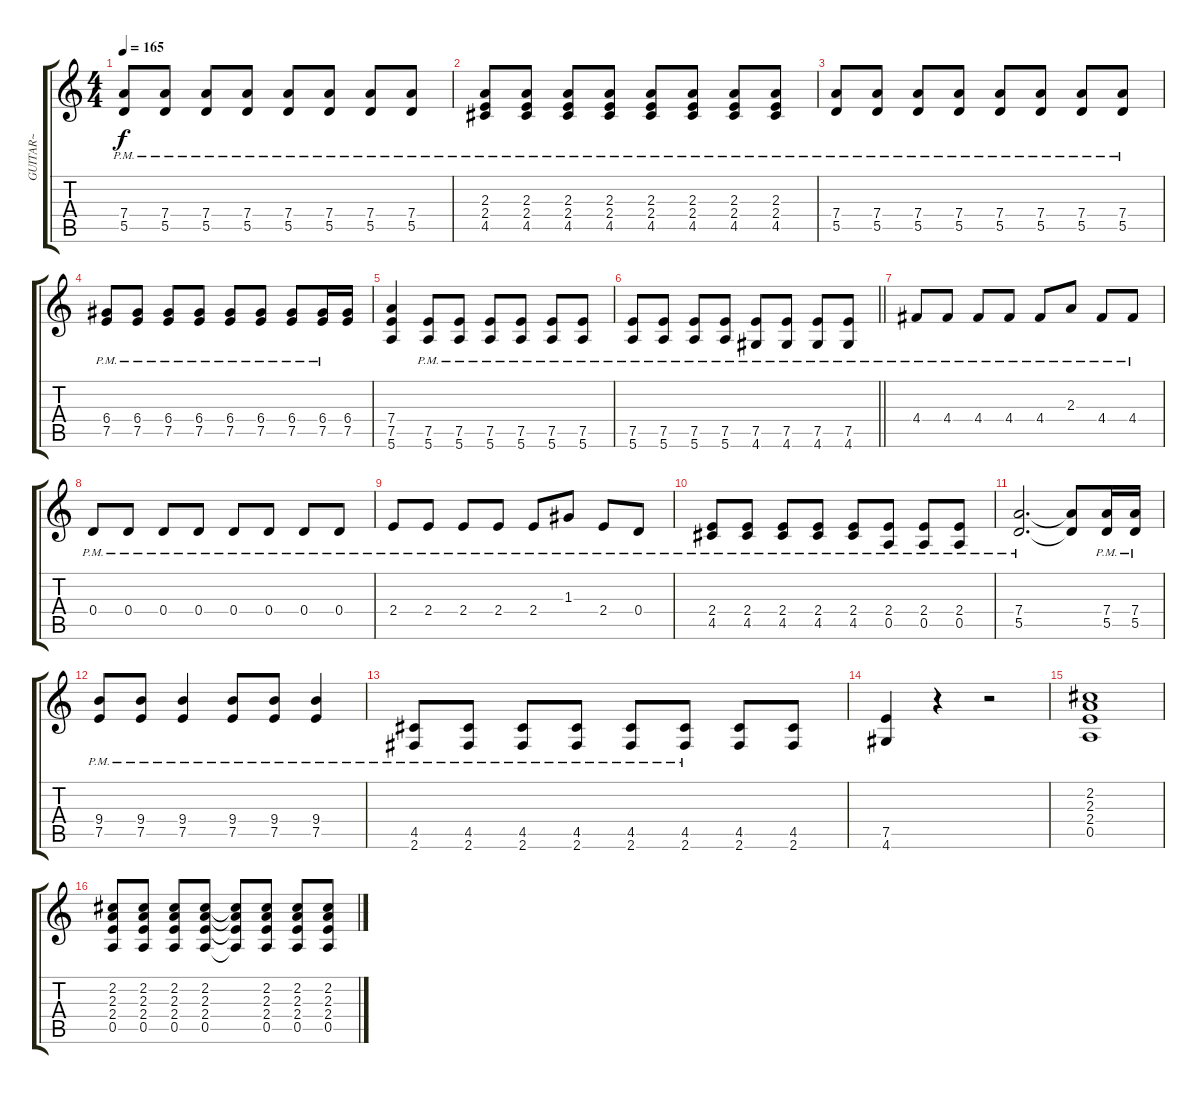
\track ("GUITAR~" "GUITAR~") {instrument distortionguitar}
\staff {score tabs}
\tuning (E4 B3 G3 D3 A2 E2) {hide}
\ts (4 4)
\tempo 165
\clef g2
\ks c
(7.4{pm} 5.5{pm}).8{dy f} (7.4{pm} 5.5{pm}).8 (7.4{pm} 5.5{pm}).8 (7.4{pm} 5.5{pm}).8 (7.4{pm} 5.5{pm}).8 (7.4{pm} 5.5{pm}).8 (7.4{pm} 5.5{pm}).8 (7.4{pm} 5.5{pm}).8 |
(2.3{pm} 2.4{pm} 4.5).8 (2.3{pm} 2.4{pm} 4.5).8 (2.3{pm} 2.4{pm} 4.5).8 (2.3{pm} 2.4{pm} 4.5).8 (2.3{pm} 2.4{pm} 4.5).8 (2.3{pm} 2.4{pm} 4.5).8 (2.3{pm} 2.4{pm} 4.5).8 (2.3{pm} 2.4{pm} 4.5).8 |
(7.4{pm} 5.5{pm}).8 (7.4{pm} 5.5{pm}).8 (7.4{pm} 5.5{pm}).8 (7.4{pm} 5.5{pm}).8 (7.4{pm} 5.5{pm}).8 (7.4{pm} 5.5{pm}).8 (7.4{pm} 5.5{pm}).8 (7.4{pm} 5.5{pm}).8 |
(6.4{pm} 7.5{pm}).8 (6.4{pm} 7.5{pm}).8 (6.4{pm} 7.5{pm}).8 (6.4{pm} 7.5{pm}).8 (6.4{pm} 7.5{pm}).8 (6.4{pm} 7.5{pm}).8 (6.4{pm} 7.5{pm}).8 (6.4{pm} 7.5{pm}).16 (6.4 7.5).16 |
(7.4 7.5 5.6).4 (7.5{pm} 5.6{pm}).8 (7.5{pm} 5.6{pm}).8 (7.5{pm} 5.6{pm}).8 (7.5{pm} 5.6{pm}).8 (7.5{pm} 5.6{pm}).8 (7.5{pm} 5.6{pm}).8 |
\barLineRight lightlight
(7.5{pm} 5.6{pm}).8 (7.5{pm} 5.6{pm}).8 (7.5{pm} 5.6{pm}).8 (7.5{pm} 5.6{pm}).8 (7.5{pm} 4.6{pm}).8 (7.5{pm} 4.6{pm}).8 (7.5{pm} 4.6{pm}).8 (7.5{pm} 4.6{pm}).8 |
4.4{pm}.8 4.4{pm}.8 4.4{pm}.8 4.4{pm}.8 4.4{pm}.8 2.3{pm}.8 4.4{pm}.8 4.4{pm}.8 |
0.4{pm}.8 0.4{pm}.8 0.4{pm}.8 0.4{pm}.8 0.4{pm}.8 0.4{pm}.8 0.4{pm}.8 0.4{pm}.8 |
2.4{pm}.8 2.4{pm}.8 2.4{pm}.8 2.4{pm}.8 2.4{pm}.8 1.3{pm}.8 2.4{pm}.8 0.4{pm}.8 |
(2.4 4.5{pm}).8 (2.4 4.5{pm}).8 (2.4 4.5{pm}).8 (2.4 4.5{pm}).8 (2.4 4.5{pm}).8 (2.4 0.5{pm}).8 (2.4 0.5{pm}).8 (2.4 0.5{pm}).8 |
(7.4 5.5{pm}).2{d} (7.4{t} 5.5{t}).8 (7.4 5.5{pm}).16 (7.4 5.5{pm}).16 |
(9.4 7.5{pm}).8 (9.4 7.5{pm}).8 (9.4 7.5{pm}).4 (9.4 7.5{pm}).8 (9.4 7.5{pm}).8 (9.4 7.5{pm}).4 |
(4.5{pm} 2.6).8 (4.5{pm} 2.6).8 (4.5{pm} 2.6).8 (4.5{pm} 2.6).8 (4.5{pm} 2.6).8 (4.5{pm} 2.6).8 (4.5 2.6).8 (4.5 2.6).8 |
(7.5 4.6).4 r.4 r.2 |
(2.2 2.3 2.4 0.5).1 |
(2.2 2.3 2.4 0.5).8 (2.2 2.3 2.4 0.5).8 (2.2 2.3 2.4 0.5).8 (2.2 2.3 2.4 0.5).8 (2.2{t} 2.3{t} 2.4{t} 0.5{t}).8 (2.2 2.3 2.4 0.5).8 (2.2 2.3 2.4 0.5).8 (2.2 2.3 2.4 0.5).8
